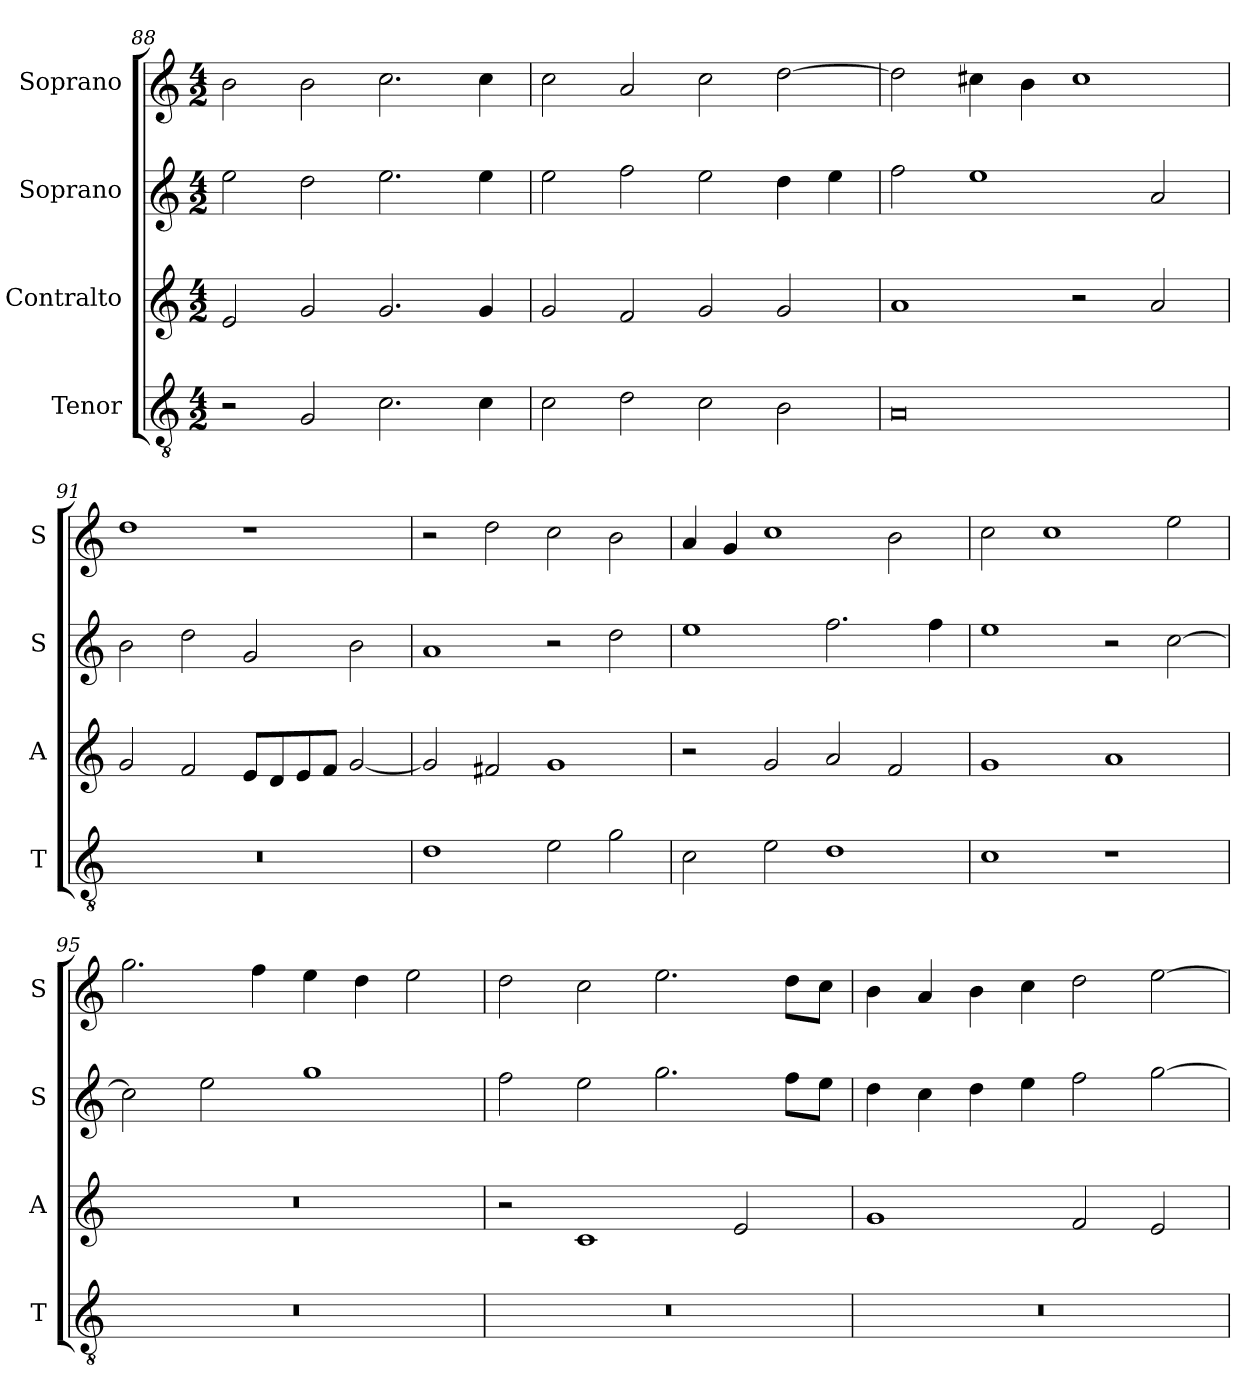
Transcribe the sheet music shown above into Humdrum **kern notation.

**kern	**kern	**kern	**kern
*part4	*part3	*part2	*part1
*staff4	*staff3	*staff2	*staff1
*I"Tenor	*I"Contralto	*I"Soprano	*I"Soprano
*I'T	*I'A	*I'S	*I'S
*clefGv2	*clefG2	*clefG2	*clefG2
*k[]	*k[]	*k[]	*k[]
*G:mix	*G:mix	*G:mix	*G:mix
*M4/2	*M4/2	*M4/2	*M4/2
=88	=88	=88	=88
2r	2e	2ee	2b
2G	2g	2dd	2b
2.c	2.g	2.ee	2.cc
4c	4g	4ee	4cc
=89	=89	=89	=89
2c	2g	2ee	2cc
2d	2f	2ff	2a
2c	2g	2ee	2cc
2B	2g	4dd	[2dd
.	.	4ee	.
=90	=90	=90	=90
0A	1a	2ff	2dd]
.	.	1ee	4cc#X
.	.	.	4b
.	2r	.	1cc#
.	2a	2a	.
=91	=91	=91	=91
0r	2g	2b	1dd
.	2f	2dd	.
.	8e/L	2g	1r
.	8d/	.	.
.	8e/	.	.
.	8f/J	.	.
.	[2g	2b	.
=92	=92	=92	=92
1d	2g]	1a	2r
.	2f#X	.	2dd
2e	1g	2r	2cc
2g	.	2dd	2b
=93	=93	=93	=93
2c	2r	1ee	4a
.	.	.	4g
2e	2g	.	1cc
1d	2a	2.ff	.
.	2f	.	2b
.	.	4ff	.
=94	=94	=94	=94
1c	1g	1ee	2cc
.	.	.	1cc
1r	1a	2r	.
.	.	[2cc	2ee
=95	=95	=95	=95
0r	0r	2cc]	2.gg
.	.	2ee	.
.	.	.	4ff
.	.	1gg	4ee
.	.	.	4dd
.	.	.	2ee
=96	=96	=96	=96
0r	2r	2ff	2dd
.	1c	2ee	2cc
.	.	2.gg	2.ee
.	2e	.	.
.	.	8ff\L	8dd\L
.	.	8ee\J	8cc\J
=97	=97	=97	=97
0r	1g	4dd	4b
.	.	4cc	4a
.	.	4dd	4b
.	.	4ee	4cc
.	2f	2ff	2dd
.	2e	[2gg	[2ee
=	=	=	=
*-	*-	*-	*-
